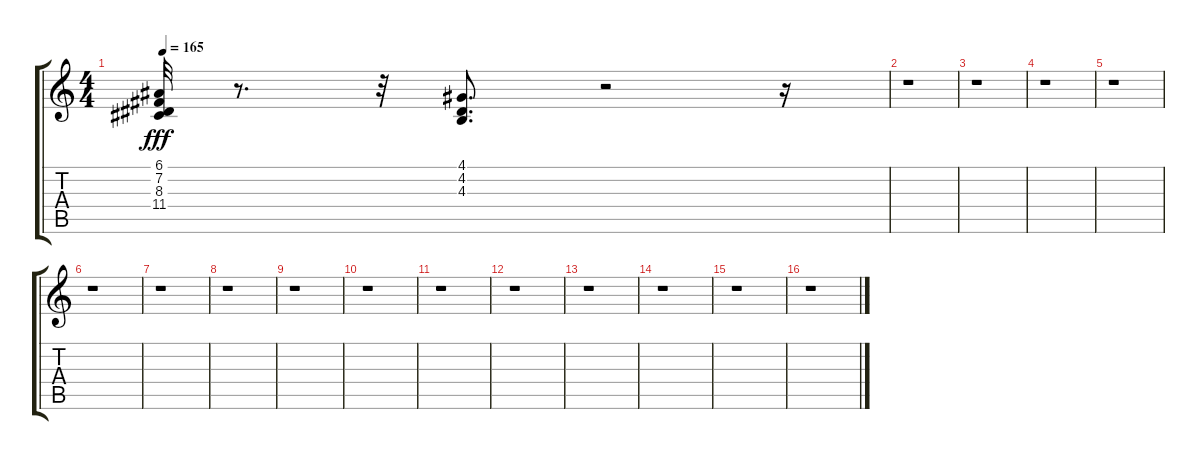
\track (" " " ") {instrument choiraahs}
\staff {score tabs}
\tuning (E4 B3 G3 D3 A2 E2) {hide}
\ts (4 4)
\tempo 165
\clef g2
\ks c
(6.1 7.2 8.3 11.4).32{dy fff} r.8{d} r.32 (4.1 4.2 4.3).8{d} r.2 r.16 |
r.1 |
r.1 |
r.1 |
r.1 |
r.1 |
r.1 |
r.1 |
r.1 |
r.1 |
r.1 |
r.1 |
r.1 |
r.1 |
r.1 |
r.1
